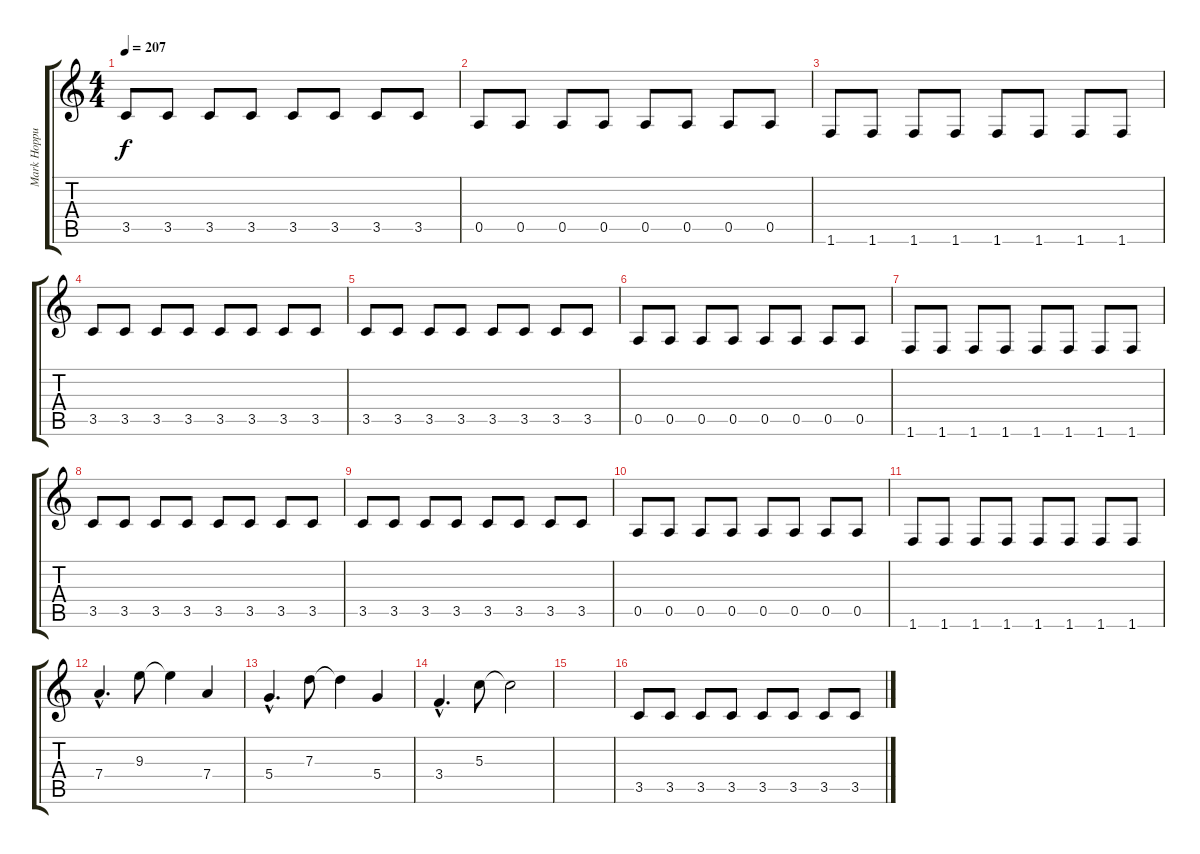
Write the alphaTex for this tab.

\track ("Mark Hoppus" "Mark Hoppu") {instrument electricbasspick}
\staff {score tabs}
\tuning (E4 B3 G3 D3 A2 E2) {hide}
\ts (4 4)
\tempo 207
\clef g2
\ks c
3.5.8{dy f} 3.5.8 3.5.8 3.5.8 3.5.8 3.5.8 3.5.8 3.5.8 |
0.5.8 0.5.8 0.5.8 0.5.8 0.5.8 0.5.8 0.5.8 0.5.8 |
1.6.8 1.6.8 1.6.8 1.6.8 1.6.8 1.6.8 1.6.8 1.6.8 |
3.5.8 3.5.8 3.5.8 3.5.8 3.5.8 3.5.8 3.5.8 3.5.8 |
3.5.8 3.5.8 3.5.8 3.5.8 3.5.8 3.5.8 3.5.8 3.5.8 |
0.5.8 0.5.8 0.5.8 0.5.8 0.5.8 0.5.8 0.5.8 0.5.8 |
1.6.8 1.6.8 1.6.8 1.6.8 1.6.8 1.6.8 1.6.8 1.6.8 |
3.5.8 3.5.8 3.5.8 3.5.8 3.5.8 3.5.8 3.5.8 3.5.8 |
3.5.8 3.5.8 3.5.8 3.5.8 3.5.8 3.5.8 3.5.8 3.5.8 |
0.5.8 0.5.8 0.5.8 0.5.8 0.5.8 0.5.8 0.5.8 0.5.8 |
1.6.8 1.6.8 1.6.8 1.6.8 1.6.8 1.6.8 1.6.8 1.6.8 |
7.4{hac}.4{d} 9.3.8 9.3{t}.4 7.4.4 |
5.4{hac}.4{d} 7.3.8 7.3{t}.4 5.4.4 |
3.4{hac}.4{d} 5.3.8 5.3{t}.2 |
|
3.5.8 3.5.8 3.5.8 3.5.8 3.5.8 3.5.8 3.5.8 3.5.8
